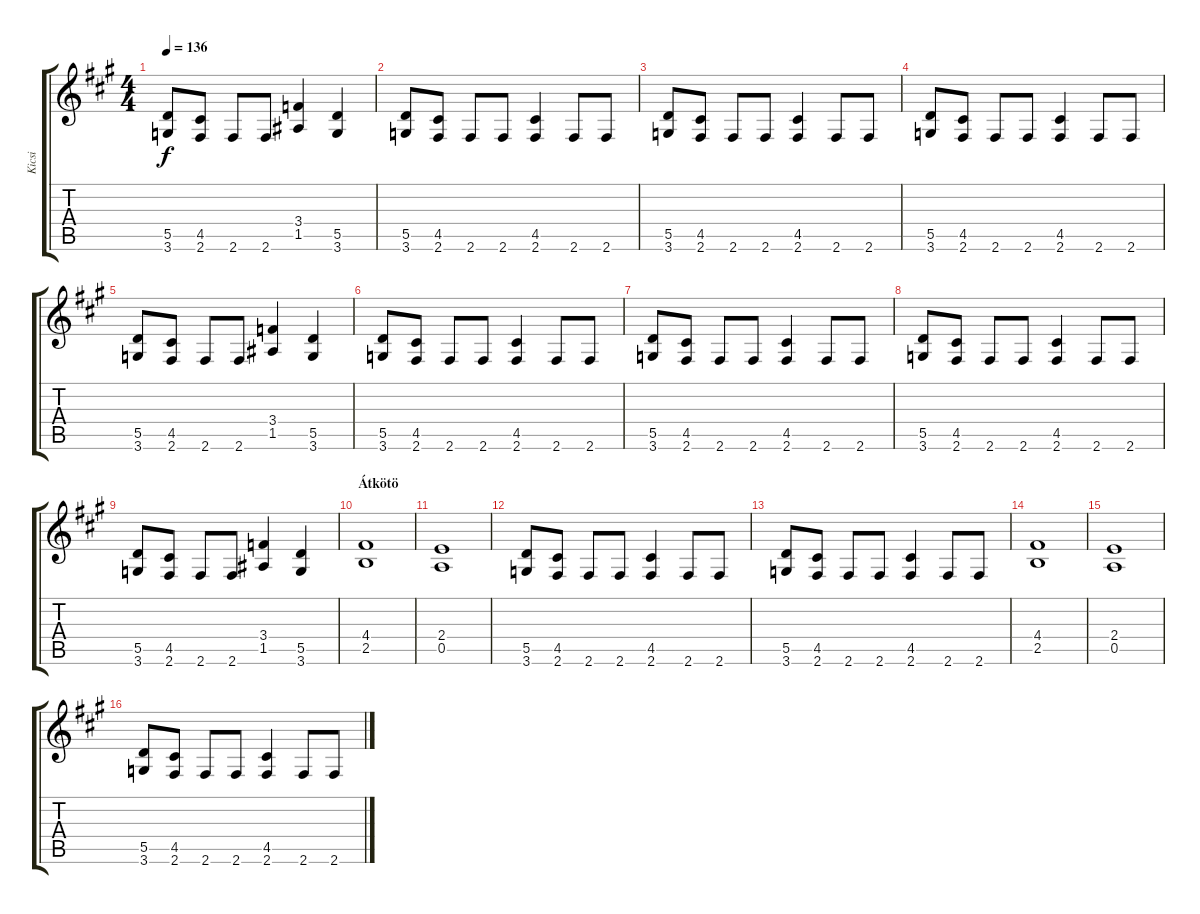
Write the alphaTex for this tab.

\track ("Kicsi" "Kicsi") {instrument distortionguitar}
\staff {score tabs}
\tuning (E4 B3 G3 D3 A2 E2) {hide}
\ts (4 4)
\tempo 136
\clef g2
\ks f#minor
(5.5 3.6).8{dy f} (4.5 2.6).8 2.6.8 2.6.8 (3.4 1.5).4 (5.5 3.6).4 |
(5.5 3.6).8 (4.5 2.6).8 2.6.8 2.6.8 (4.5 2.6).4 2.6.8 2.6.8 |
(5.5 3.6).8 (4.5 2.6).8 2.6.8 2.6.8 (4.5 2.6).4 2.6.8 2.6.8 |
(5.5 3.6).8 (4.5 2.6).8 2.6.8 2.6.8 (4.5 2.6).4 2.6.8 2.6.8 |
(5.5 3.6).8 (4.5 2.6).8 2.6.8 2.6.8 (3.4 1.5).4 (5.5 3.6).4 |
(5.5 3.6).8 (4.5 2.6).8 2.6.8 2.6.8 (4.5 2.6).4 2.6.8 2.6.8 |
(5.5 3.6).8 (4.5 2.6).8 2.6.8 2.6.8 (4.5 2.6).4 2.6.8 2.6.8 |
(5.5 3.6).8 (4.5 2.6).8 2.6.8 2.6.8 (4.5 2.6).4 2.6.8 2.6.8 |
(5.5 3.6).8 (4.5 2.6).8 2.6.8 2.6.8 (3.4 1.5).4 (5.5 3.6).4 |
\section ("" "Átkötö")
(4.4 2.5).1 |
(2.4 0.5).1 |
(5.5 3.6).8 (4.5 2.6).8 2.6.8 2.6.8 (4.5 2.6).4 2.6.8 2.6.8 |
(5.5 3.6).8 (4.5 2.6).8 2.6.8 2.6.8 (4.5 2.6).4 2.6.8 2.6.8 |
(4.4 2.5).1 |
(2.4 0.5).1 |
(5.5 3.6).8 (4.5 2.6).8 2.6.8 2.6.8 (4.5 2.6).4 2.6.8 2.6.8
